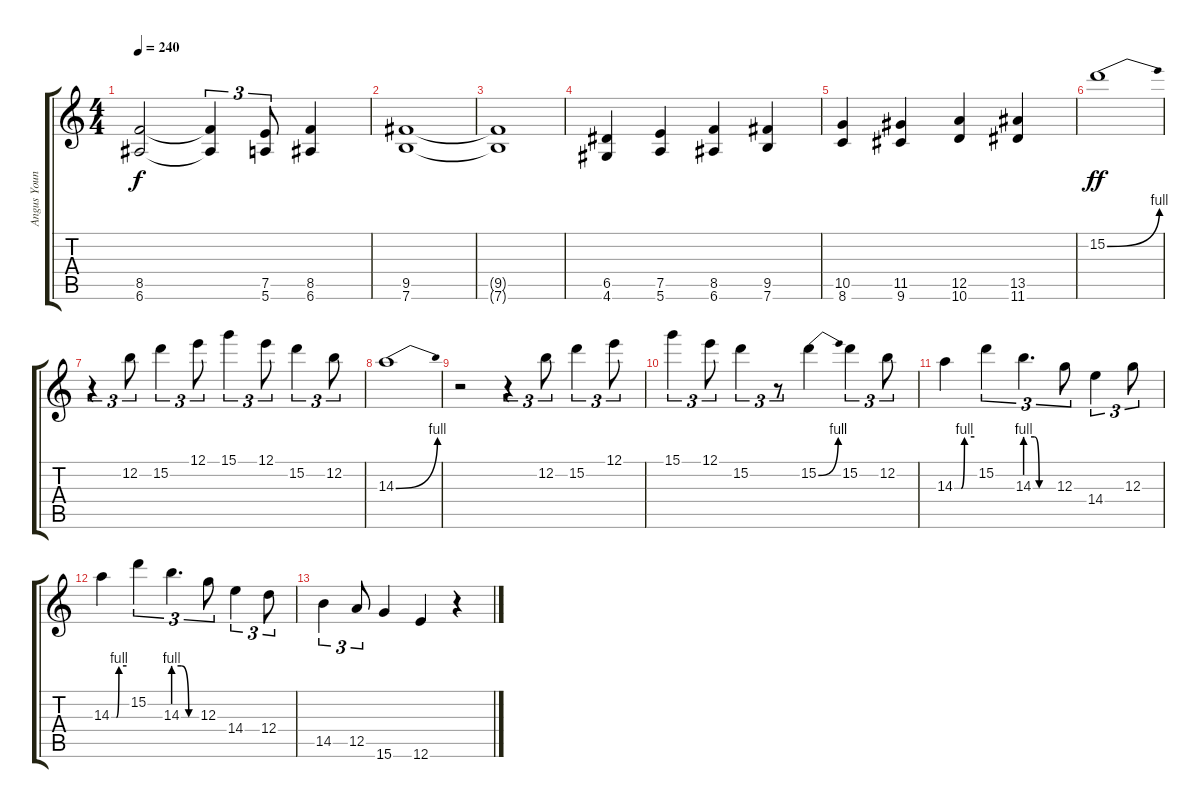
\track ("Angus Young" "Angus Youn") {instrument overdrivenguitar}
\staff {score tabs}
\tuning (E4 B3 G3 D3 A2 E2) {hide}
\ts (4 4)
\tempo 240
\clef g2
\ks c
(8.5{t} 6.6{t}).2{dy f} (8.5{t} 6.6{t}).4{tu (3 2)} (7.5 5.6).8{tu (3 2)} (8.5 6.6).4 |
(9.5 7.6).1 |
(9.5{t} 7.6{t}).1 |
(6.5 4.6).4 (7.5 5.6).4 (8.5 6.6).4 (9.5 7.6).4 |
(10.5 8.6).4 (11.5 9.6).4 (12.5 10.6).4 (13.5 11.6).4 |
15.2{be (bend 0 0 60 4)}.1{dy ff} |
r.4{tu (3 2)} 12.2.8{tu (3 2)} 15.2.4{tu (3 2)} 12.1.8{tu (3 2)} 15.1.4{tu (3 2)} 12.1.8{tu (3 2)} 15.2.4{tu (3 2)} 12.2.8{tu (3 2)} |
14.3{be (bend 0 0 60 4)}.1 |
r.2 r.4{tu (3 2)} 12.2.8{tu (3 2)} 15.2.4{tu (3 2)} 12.1.8{tu (3 2)} |
15.1.4{tu (3 2)} 12.1.8{tu (3 2)} 15.2.4{tu (3 2)} r.8{tu (3 2)} 15.2{be (bend 0 0 60 4)}.4 15.2.4{tu (3 2)} 12.2.8{tu (3 2)} |
14.3{be (custom 0 0 20 0 30 4 60 4)}.4 15.2.4{tu (3 2)} 14.3{be (custom 0 4 20 4 30 0 60 0)}.4{d tu (3 2)} 12.3.8{tu (3 2)} 14.4.4{tu (3 2)} 12.3.8{tu (3 2)} |
14.3{be (custom 0 0 20 0 30 4 60 4)}.4 15.2.4{tu (3 2)} 14.3{be (custom 0 4 20 4 40 0 60 0)}.4{d tu (3 2)} 12.3.8{tu (3 2)} 14.4.4{tu (3 2)} 12.4.8{tu (3 2)} |
14.5.4{tu (3 2)} 12.5.8{tu (3 2)} 15.6.4 12.6.4 r.4
